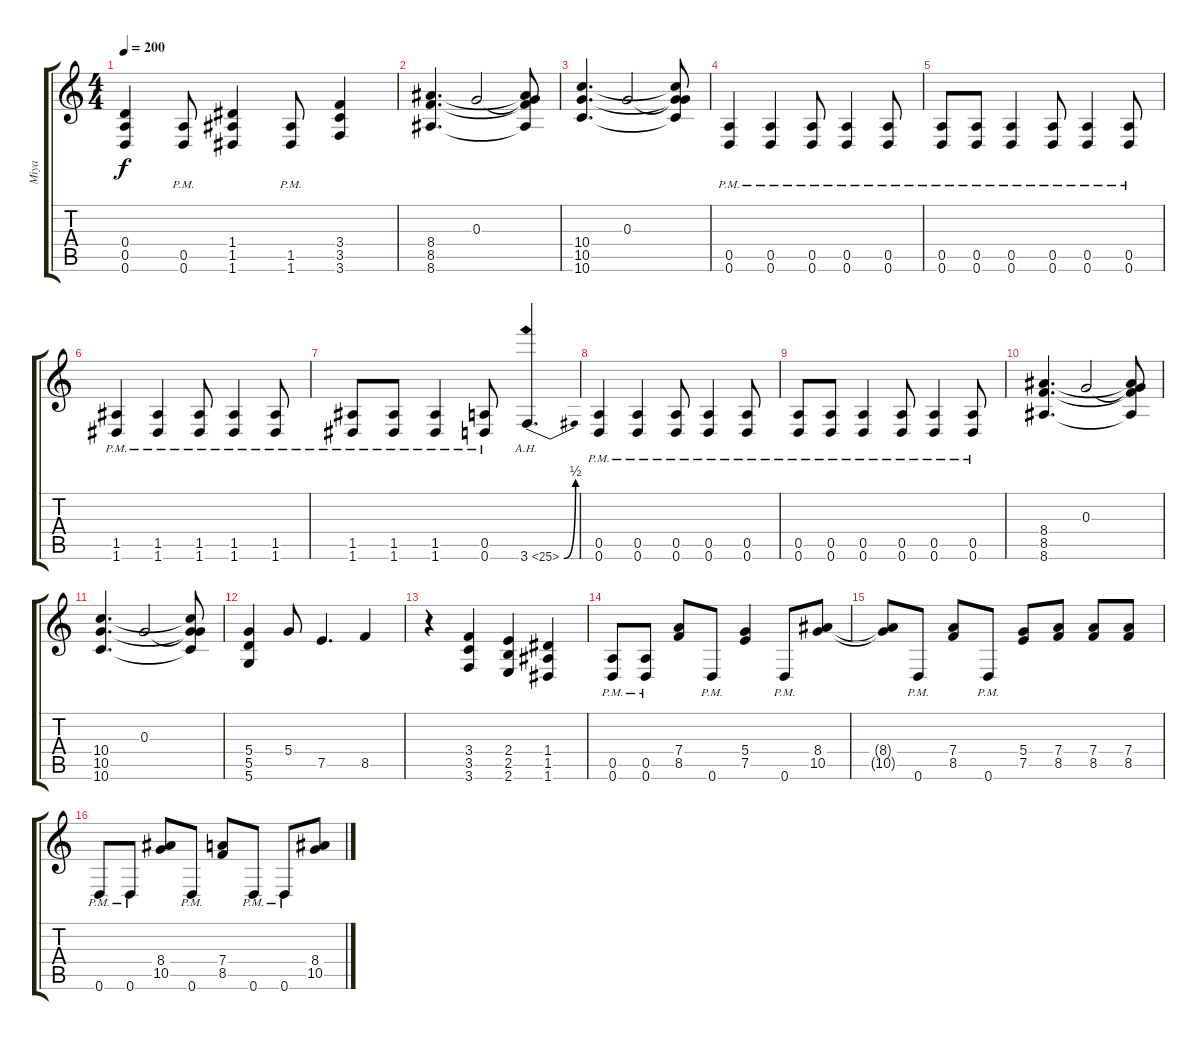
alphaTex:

\track ("Miya" "Miya") {instrument overdrivenguitar}
\staff {score tabs}
\tuning (E4 B3 G3 D3 A2 D2) {hide}
\ts (4 4)
\tempo 200
\clef g2
\ks c
(0.4 0.5 0.6).4{dy f} (0.5{pm} 0.6{pm}).8 (1.4 1.5 1.6).4 (1.5{pm} 1.6{pm}).8 (3.4 3.5 3.6).4 |
(8.4 8.5 8.6).4{d} 0.3.2 (0.3{t} 8.4{t} 8.5{t} 8.6{t}).8 |
(10.4 10.5 10.6).4{d} 0.3.2 (0.3{t} 10.4{t} 10.5{t} 10.6{t}).8 |
(0.5{pm} 0.6{pm}).4 (0.5{pm} 0.6{pm}).4 (0.5{pm} 0.6{pm}).8 (0.5{pm} 0.6{pm}).4 (0.5{pm} 0.6{pm}).8 |
(0.5{pm} 0.6{pm}).8 (0.5{pm} 0.6{pm}).8 (0.5{pm} 0.6{pm}).4 (0.5{pm} 0.6{pm}).8 (0.5{pm} 0.6{pm}).4 (0.5{pm} 0.6{pm}).8 |
(1.5{pm} 1.6{pm}).4 (1.5{pm} 1.6{pm}).4 (1.5{pm} 1.6{pm}).8 (1.5{pm} 1.6{pm}).4 (1.5{pm} 1.6{pm}).8 |
(1.5{pm} 1.6{pm}).8 (1.5{pm} 1.6{pm}).8 (1.5{pm} 1.6{pm}).4 (0.5{pm} 0.6{pm}).8 3.6{be (bend 0 0 60 2) ah 22}.4{d} |
(0.5{pm} 0.6{pm}).4 (0.5{pm} 0.6{pm}).4 (0.5{pm} 0.6{pm}).8 (0.5{pm} 0.6{pm}).4 (0.5{pm} 0.6{pm}).8 |
(0.5{pm} 0.6{pm}).8 (0.5{pm} 0.6{pm}).8 (0.5{pm} 0.6{pm}).4 (0.5{pm} 0.6{pm}).8 (0.5{pm} 0.6{pm}).4 (0.5{pm} 0.6{pm}).8 |
(8.4 8.5 8.6).4{d} 0.3.2 (0.3{t} 8.4{t} 8.5{t} 8.6{t}).8 |
(10.4 10.5 10.6).4{d} 0.3.2 (0.3{t} 10.4{t} 10.5{t} 10.6{t}).8 |
(5.4 5.5 5.6).4 5.4.8 7.5.4{d} 8.5.4 |
r.4 (3.4 3.5 3.6).4 (2.4 2.5 2.6).4 (1.4 1.5 1.6).4 |
(0.5{pm} 0.6{pm}).8 (0.5{pm} 0.6{pm}).8 (7.4 8.5).8 0.6{pm}.8 (5.4 7.5).4 0.6{pm}.8 (8.4 10.5).8 |
(8.4{t} 10.5{t}).8 0.6{pm}.8 (7.4 8.5).8 0.6{pm}.8 (5.4 7.5).8 (7.4 8.5).8 (7.4 8.5).8 (7.4 8.5).8 |
0.6{pm}.8 0.6{pm}.8 (8.4 10.5).8 0.6{pm}.8 (7.4 8.5).8 0.6{pm}.8 0.6{pm}.8 (8.4 10.5).8
